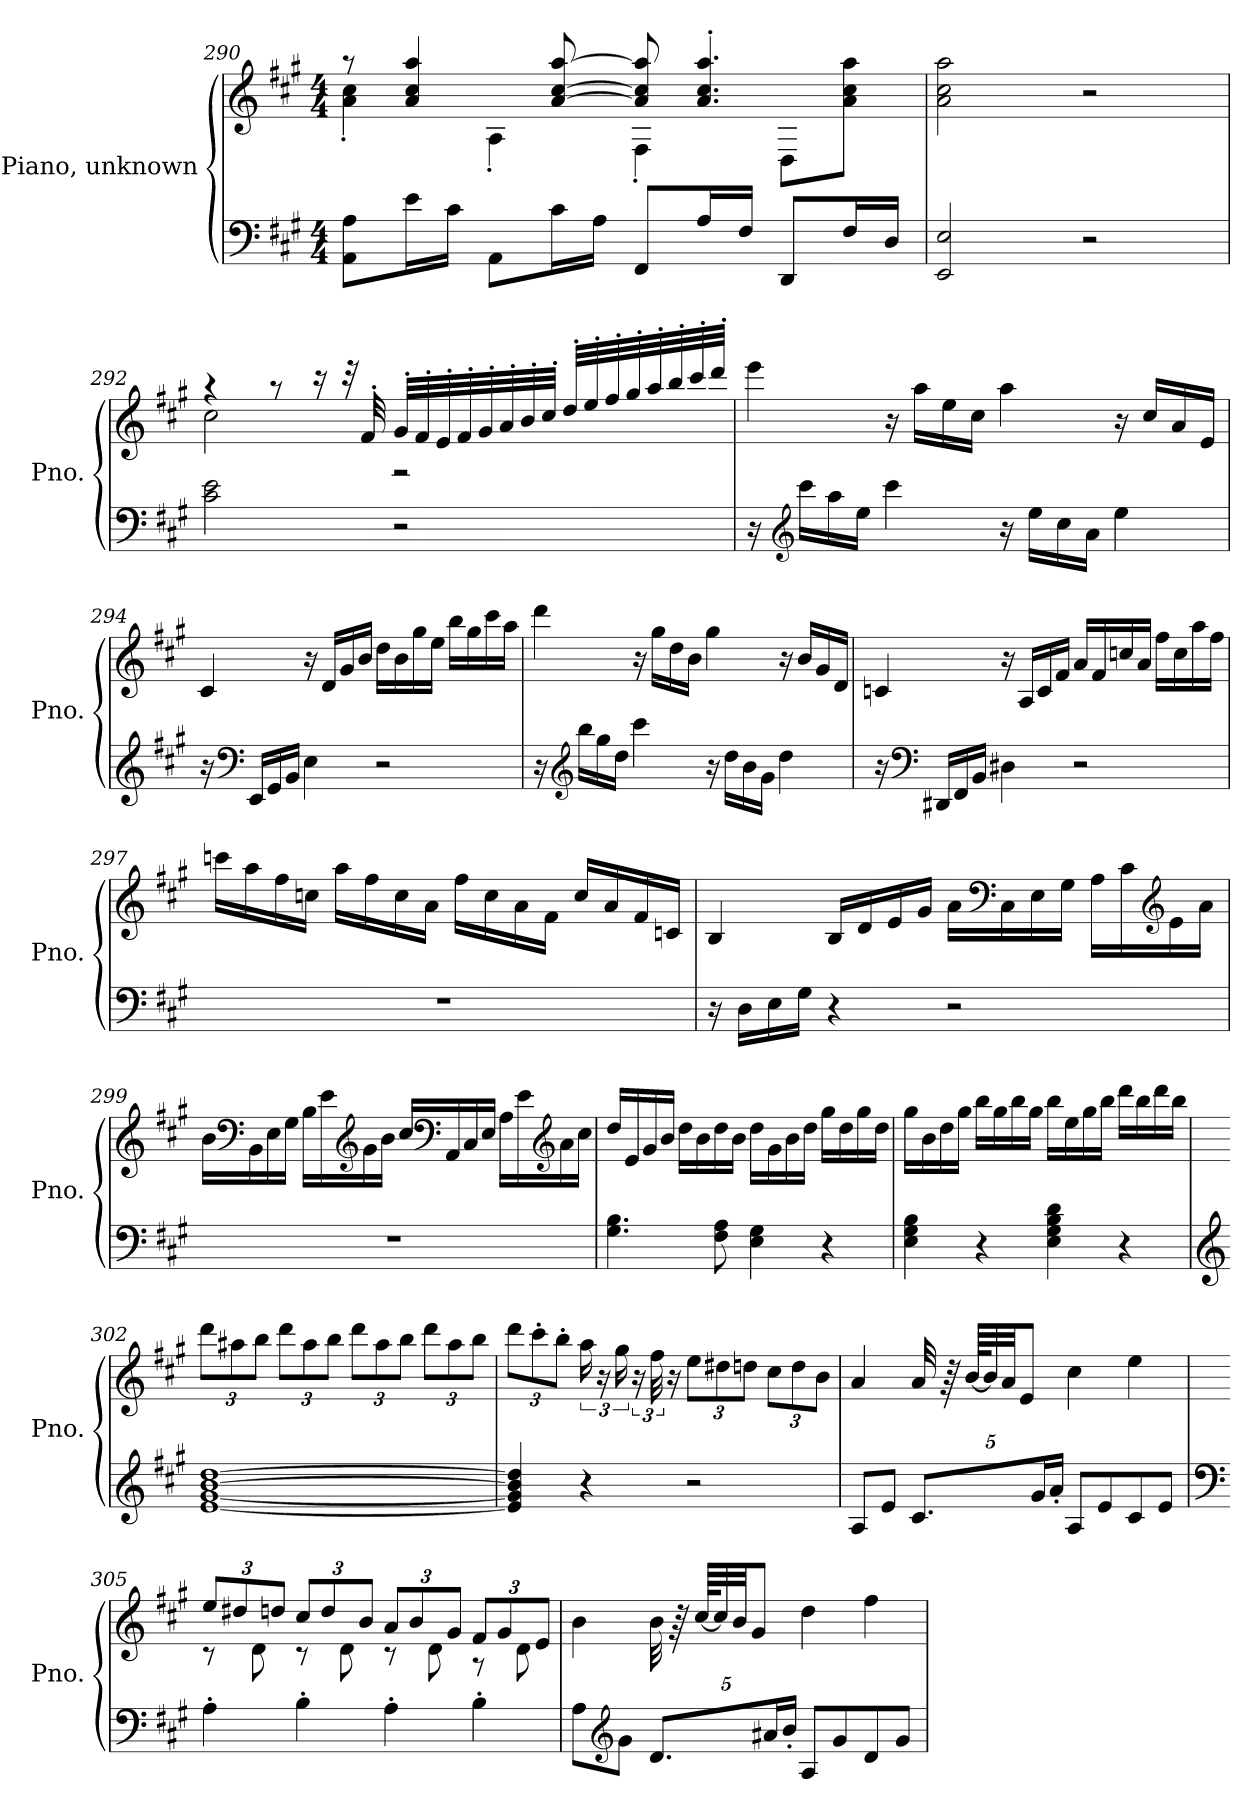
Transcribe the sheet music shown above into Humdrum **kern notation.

**kern	**kern
*part1	*part1
*staff2	*staff1
*I"Piano, unknown	*
*I'Pno.	*
*clefF4	*clefG2
*k[f#c#g#]	*k[f#c#g#]
*M4/4	*M4/4
=290	=290
*	*^
8AA\ 8A\L	8r	4a\' 4cc#\'
16e\L	4a/ 4cc#/ 4aa/	.
16c#\JJ	.	.
8AA\L	.	4A'\
16c#\L	[8a/ [8cc#/ [8aa/	.
16A\JJ	.	.
8FF#/L	8a/] 8cc#/] 8aa/]	4F#'\
16A/L	4.a/' 4.cc#/' 4.aa/'	.
16F#/JJ	.	.
8DD/L	.	8D\L
16F#/L	.	8a\ 8cc#\ 8aa\J
16D/JJ	.	.
*	*v	*v
=291	=291
2EE/ 2E/	2a\ 2cc#\ 2aa\
2r	2r
!!LO:LB:g=z
=292	=292
*	*^
2c#\ 2e\	4r	2cc#\
.	8r	.
.	16r	.
.	32r	.
.	32f#'/	.
2r	32g#'/LLL	2r
.	32f#'/	.
.	32e'/	.
.	32f#'/	.
.	32g#'/	.
.	32a'/	.
.	32b'/	.
.	32cc#'/JJJ	.
.	32dd'/LLL	.
.	32ee'/	.
.	32ff#'/	.
.	32gg#'/	.
.	32aa'/	.
.	32bb'/	.
.	32ccc#'/	.
.	32ddd'/JJJ	.
*	*v	*v
=293	=293
16r	4eee\
*clefG2	*
16ccc#\LL	.
16aa\	.
16ee\JJ	.
4ccc#\	16r
.	16aa\LL
.	16ee\
.	16cc#\JJ
16r	4aa\
16ee\LL	.
16cc#\	.
16a\JJ	.
4ee\	16r
.	16cc#/LL
.	16a/
.	16e/JJ
!!LO:PB:g=z
=294	=294
16r	4c#/
*clefF4	*
16EE/LL	.
16GG#/	.
16BB/JJ	.
4E\	16r
.	16d/LL
.	16g#/
.	16b/JJ
2r	16dd\LL
.	16b\
.	16gg#\
.	16ee\JJ
.	16bb\LL
.	16gg#\
.	16ccc#\
.	16aa\JJ
=295	=295
16r	4ddd\
*clefG2	*
16bb\LL	.
16gg#\	.
16dd\JJ	.
4ccc#\	16r
.	16gg#\LL
.	16dd\
.	16b\JJ
16r	4gg#\
16dd\LL	.
16b\	.
16g#\JJ	.
4dd\	16r
.	16b/LL
.	16g#/
.	16d/JJ
!!LO:LB:g=z
=296	=296
16r	4cn/
*clefF4	*
16DD#X/LL	.
16FF#/	.
16BB/JJ	.
4D#X\	16r
.	16A/LL
.	16c/
.	16f#/JJ
2r	16a/LL
.	16f#/
.	16ccn/
.	16a/JJ
.	16ff#\LL
.	16cc\
.	16aa\
.	16ff#\JJ
=297	=297
1r	16cccn\LL
.	16aa\
.	16ff#\
.	16ccn\JJ
.	16aa\LL
.	16ff#\
.	16cc\
.	16a\JJ
.	16ff#\LL
.	16cc\
.	16a\
.	16f#\JJ
.	16cc/LL
.	16a/
.	16f#/
.	16cn/JJ
!!LO:LB:g=z
=298	=298
16r	4B/
16D\LL	.
16E\	.
16G#\JJ	.
4r	16B/LL
.	16d/
.	16e/
.	16g#/JJ
2r	16a\LL
*	*clefF4
.	16C#\
.	16E\
.	16G#\JJ
.	16A\LL
.	16c#\
*	*clefG2
.	16e\
.	16a\JJ
=299	=299
1r	16b\LL
*	*clefF4
.	16BB\
.	16E\
.	16G#\JJ
.	16B\LL
.	16e\
*	*clefG2
.	16g#\
.	16b\JJ
.	16cc#/LL
*	*clefF4
.	16AA/
.	16C#/
.	16E/JJ
.	16A\LL
.	16e\
*	*clefG2
.	16a\
.	16cc#\JJ
!!LO:LB:g=z
=300	=300
4.G#\ 4.B\	16dd/LL
.	16e/
.	16g#/
.	16b/JJ
.	16dd\LL
.	16b\
8F#\ 8A\	16dd\
.	16b\JJ
4E\ 4G#\	16dd\LL
.	16g#\
.	16b\
.	16dd\JJ
4r	16gg#\LL
.	16dd\
.	16gg#\
.	16dd\JJ
=301	=301
4E\ 4G#\ 4B\	16gg#\LL
.	16b\
.	16dd\
.	16gg#\JJ
4r	16bb\LL
.	16gg#\
.	16bb\
.	16gg#\JJ
4E\ 4G#\ 4B\ 4d\	16bb\LL
.	16ee\
.	16gg#\
.	16bb\JJ
4r	16ddd\LL
.	16bb\
.	16ddd\
.	16bb\JJ
!!LO:LB:g=z
=302	=302
*clefG2	*
*	*Xbrackettup
[1e [1g# [1b [1dd	12ddd\L
.	12aa#X\
.	12bb\J
.	12ddd\L
.	12aa#\
.	12bb\J
.	12ddd\L
.	12aa#\
.	12bb\J
.	12ddd\L
.	12aa#\
.	12bb\J
=303	=303
4e/] 4g#/] 4b/] 4dd/]	12ddd\L
.	12ccc#'\
.	12bb'\J
*	*brackettup
4r	24aa\
.	24r
.	24gg#\
.	24r
.	48ff#\
.	16r
*	*Xbrackettup
2r	12ee\L
.	12dd#X\
.	12ddn\J
.	12cc#\L
.	12dd\
.	12b\J
!!LO:LB:g=z
=304	=304
8A/L	4a/
8e/J	.
*Xbrackettup	*
10.c#/L	32a/
.	64r
.	[64b/KLLL
.	32b/]
.	32a/JJ
.	8e/J
20g#/L	.
20a'/JJ	.
8A/L	4cc#\
8e/	.
8c#/	4ee\
8e/J	.
=305	=305
*clefF4	*
*	*^
4A'\	12ee/L	8r
.	12dd#X/	.
.	.	8d\
.	12ddn/J	.
4B'\	12cc#/L	8r
.	12dd/	.
.	.	8d\
.	12b/J	.
4A'\	12a/L	8r
.	12b/	.
.	.	8d\
.	12g#/J	.
4B'\	12f#/L	8r
.	12g#/	.
.	.	8d\
.	12e/J	.
*	*v	*v
!!LO:PB:g=z
=306	=306
8A\L	4b\
*clefG2	*
8g#\J	.
10.d/L	32b\
.	64r
.	[64cc#/KLLL
.	32cc#/]
.	32b/JJ
.	8g#/J
20a#X/L	.
20b'/JJ	.
8A/L	4dd\
8g#/	.
8d/	4ff#\
8g#/J	.
=	=
*-	*-
